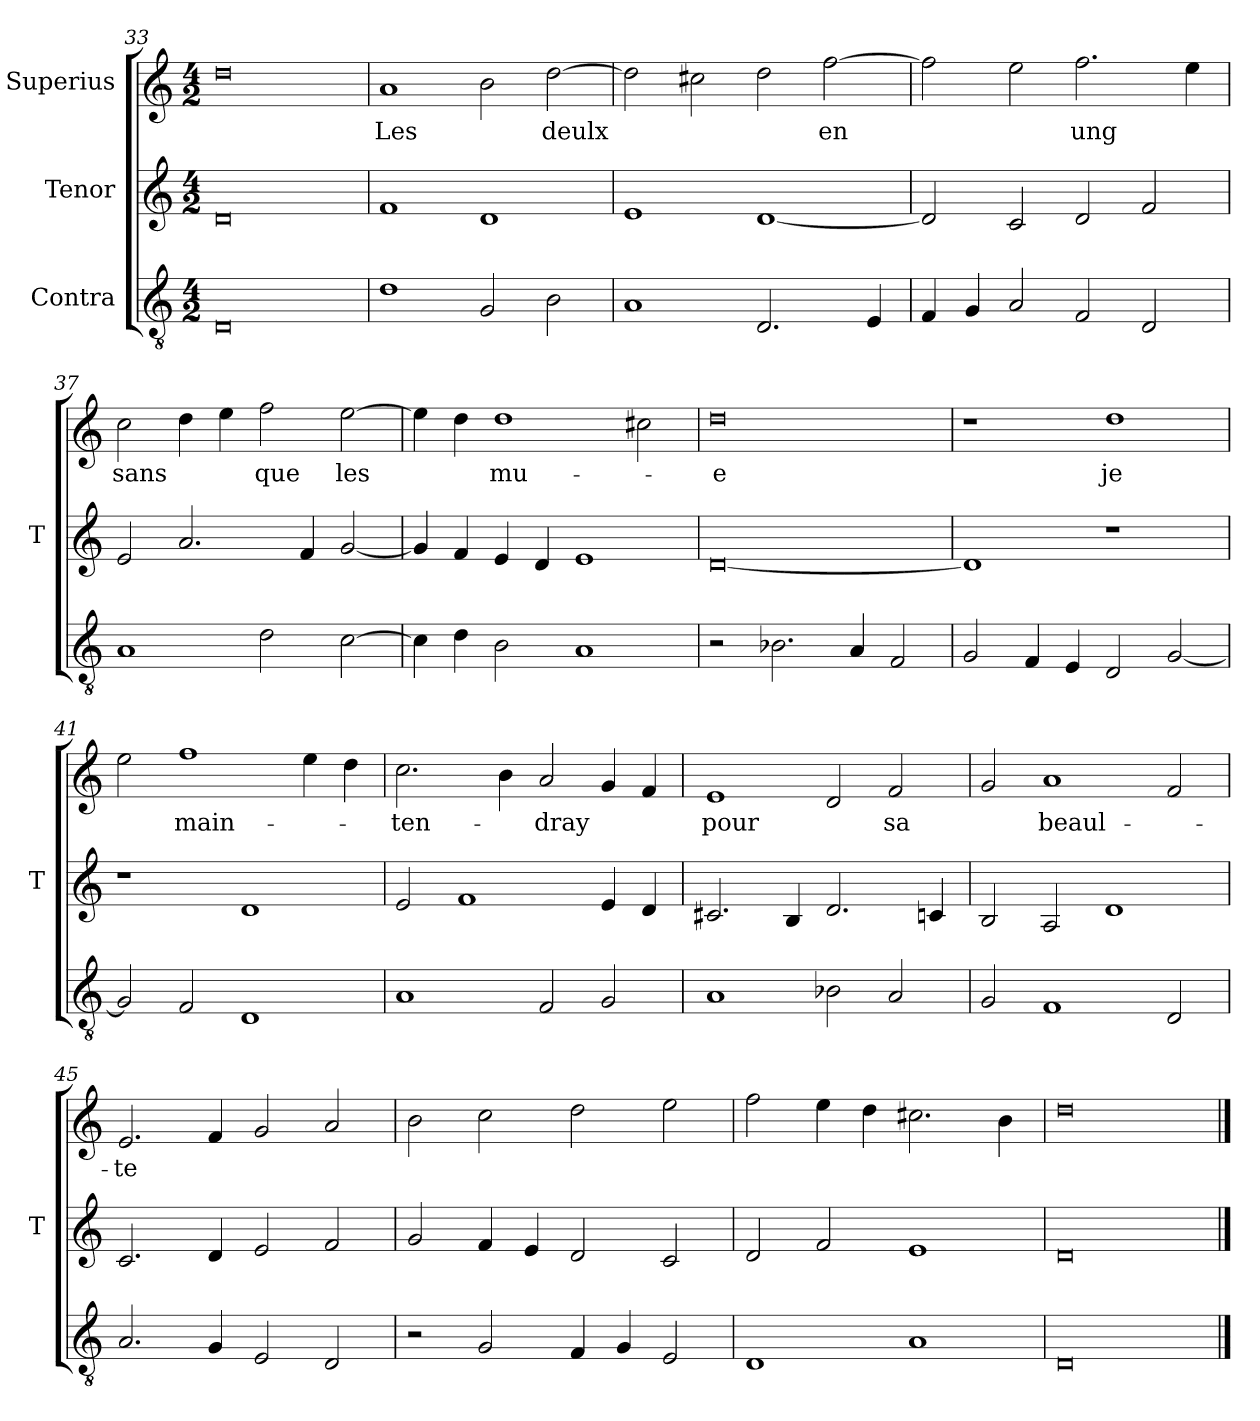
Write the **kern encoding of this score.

**kern	**kern	**kern	**text
*part3	*part2	*part1	*part1
*staff3	*staff2	*staff1	*staff1
*I"Contra	*I"Tenor	*I"Superius	*
*	*I'T	*	*
*clefGv2	*clefG2	*clefG2	*
*M4/2	*M4/2	*M4/2	*
=33	=33	=33	=33
0D	0d	0dd	.
=34	=34	=34	=34
1d	1f	1a	-Les
2G	1d	2b	.
2B	.	[2dd	-deulx
=35	=35	=35	=35
1A	1e	2dd]	.
.	.	2cc#X	.
2.D	[1d	2dd	.
.	.	[2ff	-en
4E	.	.	.
=36	=36	=36	=36
4F	2d]	2ff]	.
4G	.	.	.
2A	2c	2ee	.
2F	2d	2.ff	-ung
2D	2f	.	.
.	.	4ee	.
=37	=37	=37	=37
1A	2e	2cc	-sans
.	2.a	4dd	.
.	.	4ee	.
2d	.	2ff	-que
.	4f	.	.
[2c	[2g	[2ee	-les
=38	=38	=38	=38
4c]	4g]	4ee]	.
4d	4f	4dd	.
2B	4e	1dd	mu-
.	4d	.	.
1A	1e	.	.
.	.	2cc#X	.
=39	=39	=39	=39
2r	[0d	0dd	-e
2.B-X	.	.	.
4A	.	.	.
2F	.	.	.
=40	=40	=40	=40
2G	1d]	1r	.
4F	.	.	.
4E	.	.	.
2D	1r	1dd	-je
[2G	.	.	.
=41	=41	=41	=41
2G]	1r	2ee	.
2F	.	1ff	main-
1D	1d	.	.
.	.	4ee	.
.	.	4dd	.
=42	=42	=42	=42
1A	2e	2.cc	-ten-
.	1f	.	.
.	.	4b	.
2F	.	2a	-dray
2G	4e	4g	.
.	4d	4f	.
=43	=43	=43	=43
1A	2.c#X	1e	-pour
.	4B	.	.
2B-X	2.d	2d	.
2A	.	2f	-sa
.	4c	.	.
=44	=44	=44	=44
2G	2B	2g	.
1F	2A	1a	beaul-
.	1d	.	.
2D	.	2f	.
=45	=45	=45	=45
2.A	2.c	2.e	-te
4G	4d	4f	.
2E	2e	2g	.
2D	2f	2a	.
=46	=46	=46	=46
2r	2g	2b	.
2G	4f	2cc	.
.	4e	.	.
4F	2d	2dd	.
4G	.	.	.
2E	2c	2ee	.
=47	=47	=47	=47
1D	2d	2ff	.
.	2f	4ee	.
.	.	4dd	.
1A	1e	2.cc#X	.
.	.	4b	.
=48	=48	=48	=48
0D	0d	0dd	.
==	==	==	==
*-	*-	*-	*-
